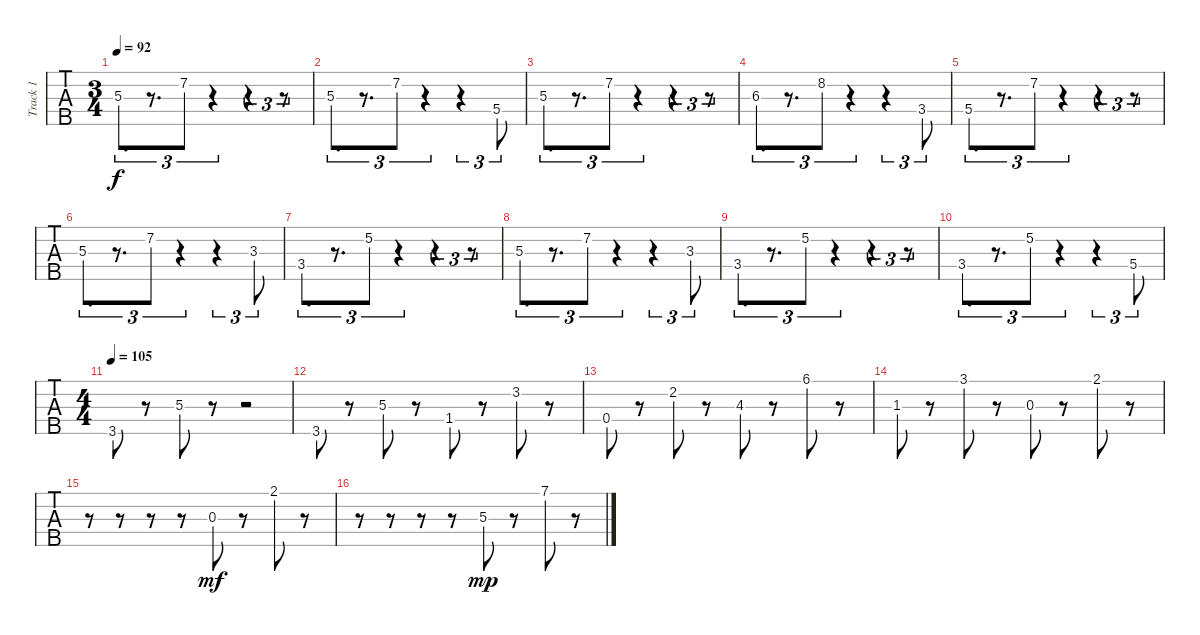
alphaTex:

\track ("Track 1" "Track 1") {instrument cello}
\staff {tabs}
\tuning (G2 D2 A1 E1 B0) {hide}
\ts (3 4)
\tempo 92
\clef f4
\ks c
5.3.8{d tu (3 2) dy f} r.8{d tu (3 2)} 7.2.8{tu (3 2)} r.4{tu (3 2)} r.4{tu (3 2)} r.8{tu (3 2)} |
5.3.8{d tu (3 2)} r.8{d tu (3 2)} 7.2.8{tu (3 2)} r.4{tu (3 2)} r.4{tu (3 2)} 5.4.8{tu (3 2)} |
5.3.8{d tu (3 2)} r.8{d tu (3 2)} 7.2.8{tu (3 2)} r.4{tu (3 2)} r.4{tu (3 2)} r.8{tu (3 2)} |
6.3.8{d tu (3 2)} r.8{d tu (3 2)} 8.2.8{tu (3 2)} r.4{tu (3 2)} r.4{tu (3 2)} 3.4.8{tu (3 2)} |
5.4.8{d tu (3 2)} r.8{d tu (3 2)} 7.2.8{tu (3 2)} r.4{tu (3 2)} r.4{tu (3 2)} r.8{tu (3 2)} |
5.3.8{d tu (3 2)} r.8{d tu (3 2)} 7.2.8{tu (3 2)} r.4{tu (3 2)} r.4{tu (3 2)} 3.3.8{tu (3 2)} |
3.4.8{d tu (3 2)} r.8{d tu (3 2)} 5.2.8{tu (3 2)} r.4{tu (3 2)} r.4{tu (3 2)} r.8{tu (3 2)} |
5.3.8{d tu (3 2)} r.8{d tu (3 2)} 7.2.8{tu (3 2)} r.4{tu (3 2)} r.4{tu (3 2)} 3.3.8{tu (3 2)} |
3.4.8{d tu (3 2)} r.8{d tu (3 2)} 5.2.8{tu (3 2)} r.4{tu (3 2)} r.4{tu (3 2)} r.8{tu (3 2)} |
3.4.8{d tu (3 2)} r.8{d tu (3 2)} 5.2.8{tu (3 2)} r.4{tu (3 2)} r.4{tu (3 2)} 5.4.8{tu (3 2)} |
\ts (4 4)
\tempo 105
3.5.8 r.8 5.3.8 r.8 r.2 |
3.5.8 r.8 5.3.8 r.8 1.4.8 r.8 3.2.8 r.8 |
0.4.8 r.8 2.2.8 r.8 4.3.8 r.8 6.1.8 r.8 |
1.3.8 r.8 3.1.8 r.8 0.3.8 r.8 2.1.8 r.8 |
r.8 r.8 r.8 r.8 0.3.8{dy mf} r.8 2.1.8 r.8 |
r.8 r.8 r.8 r.8 5.3.8{dy mp} r.8 7.1.8 r.8
